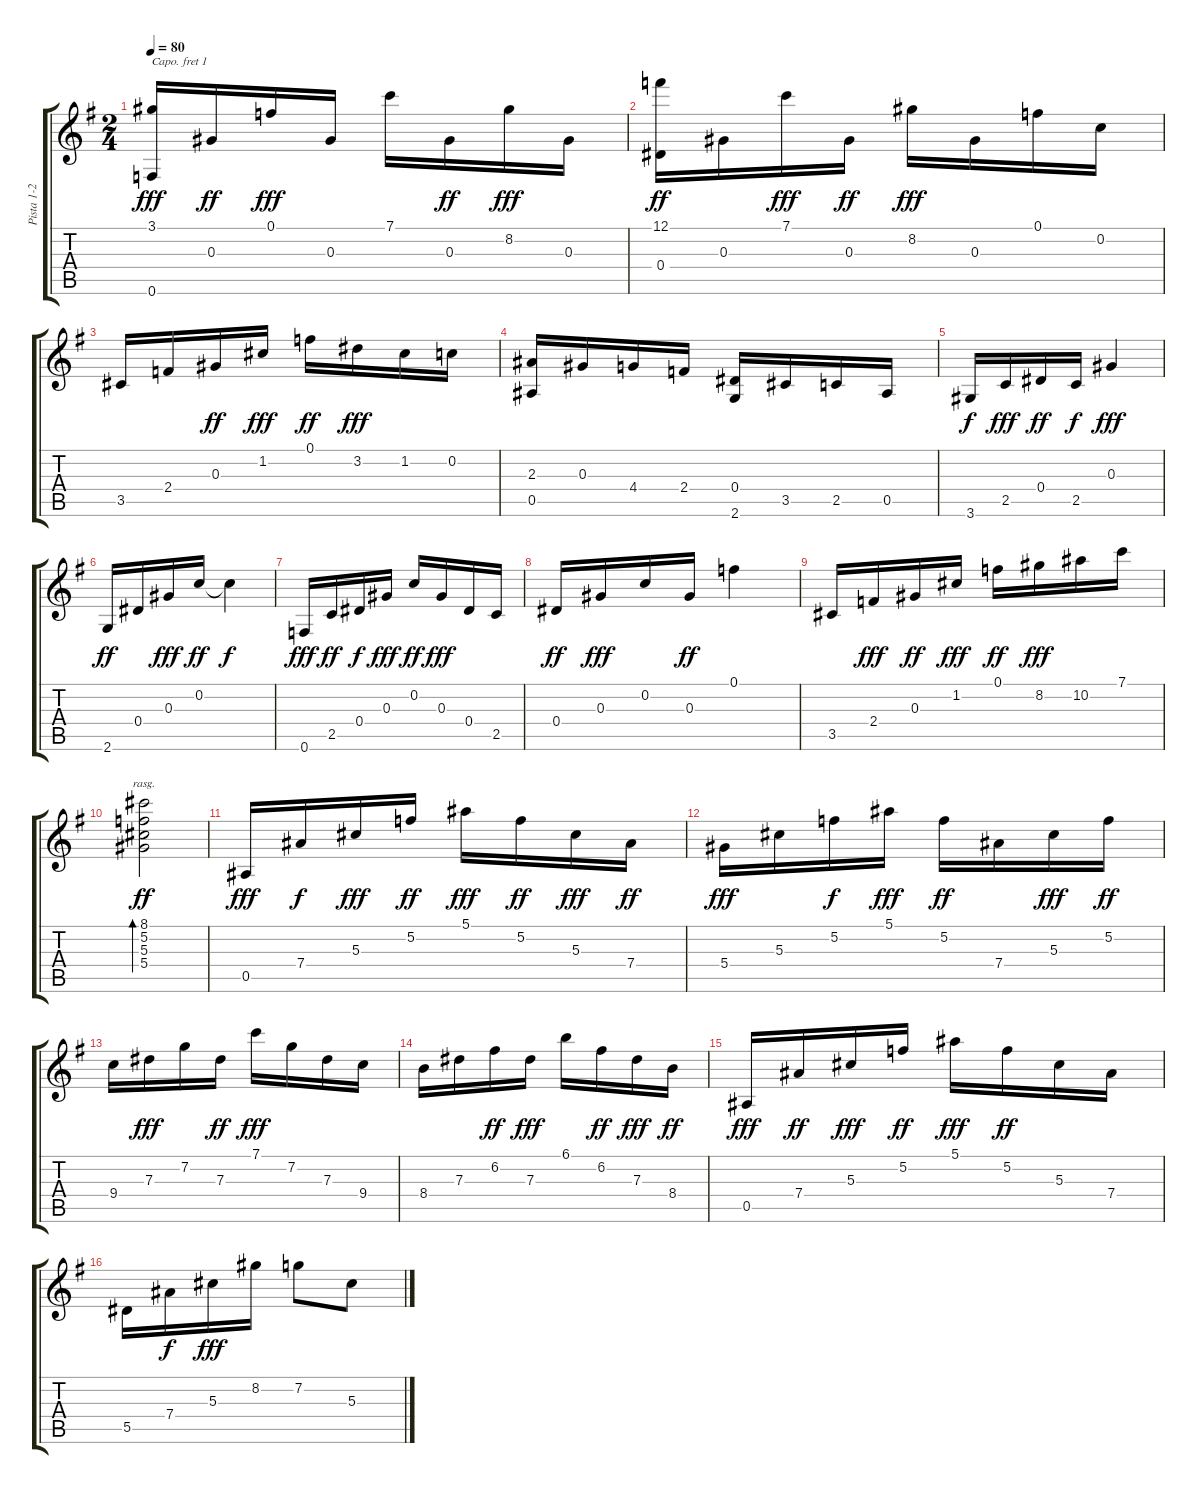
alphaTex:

\track ("Pista 1-2" "Pista 1-2") {instrument acousticguitarnylon}
\staff {score tabs}
\capo 1
\tuning (E4 B3 G3 D3 A2 E2) {hide}
\ts (2 4)
\tempo 80
\clef g2
\ks g
(3.1 0.6).16{dy fff} 0.3.16{dy ff} 0.1.16{dy fff} 0.3.16 7.1.16 0.3.16{dy ff} 8.2.16{dy fff} 0.3.16 |
(12.1 0.4).16{dy ff} 0.3.16 7.1.16{dy fff} 0.3.16{dy ff} 8.2.16{dy fff} 0.3.16 0.1.16 0.2.16 |
3.5.16 2.4.16 0.3.16{dy ff} 1.2.16{dy fff} 0.1.16{dy ff} 3.2.16{dy fff} 1.2.16 0.2.16 |
(2.3 0.5).16 0.3.16 4.4.16 2.4.16 (0.4 2.6).16 3.5.16 2.5.16 0.5.16 |
3.6.16{dy f} 2.5.16{dy fff} 0.4.16{dy ff} 2.5.16{dy f} 0.3.4{dy fff} |
2.6.16{dy ff} 0.4.16 0.3.16{dy fff} 0.2.16{dy ff} 0.2{t}.4{dy f} |
0.6.16{dy fff} 2.5.16{dy ff} 0.4.16{dy f} 0.3.16{dy fff} 0.2.16{dy ff} 0.3.16{dy fff} 0.4.16 2.5.16 |
0.4.16{dy ff} 0.3.16{dy fff} 0.2.16 0.3.16{dy ff} 0.1.4 |
3.5.16 2.4.16{dy fff} 0.3.16{dy ff} 1.2.16{dy fff} 0.1.16{dy ff} 8.2.16{dy fff} 10.2.16 7.1.16 |
(8.1 5.2 5.3 5.4).2{bd 480 rasg ii dy ff} |
0.5.16{dy fff} 7.4.16{dy f} 5.3.16{dy fff} 5.2.16{dy ff} 5.1.16{dy fff} 5.2.16{dy ff} 5.3.16{dy fff} 7.4.16{dy ff} |
5.4.16{dy fff} 5.3.16 5.2.16{dy f} 5.1.16{dy fff} 5.2.16{dy ff} 7.4.16 5.3.16{dy fff} 5.2.16{dy ff} |
9.4.16 7.3.16{dy fff} 7.2.16 7.3.16{dy ff} 7.1.16{dy fff} 7.2.16 7.3.16 9.4.16 |
8.4.16 7.3.16 6.2.16{dy ff} 7.3.16{dy fff} 6.1.16 6.2.16{dy ff} 7.3.16{dy fff} 8.4.16{dy ff} |
0.5.16{dy fff} 7.4.16{dy ff} 5.3.16{dy fff} 5.2.16{dy ff} 5.1.16{dy fff} 5.2.16{dy ff} 5.3.16 7.4.16 |
5.5.16 7.4.16{dy f} 5.3.16{dy fff} 8.2.16 7.2.8 5.3.8
